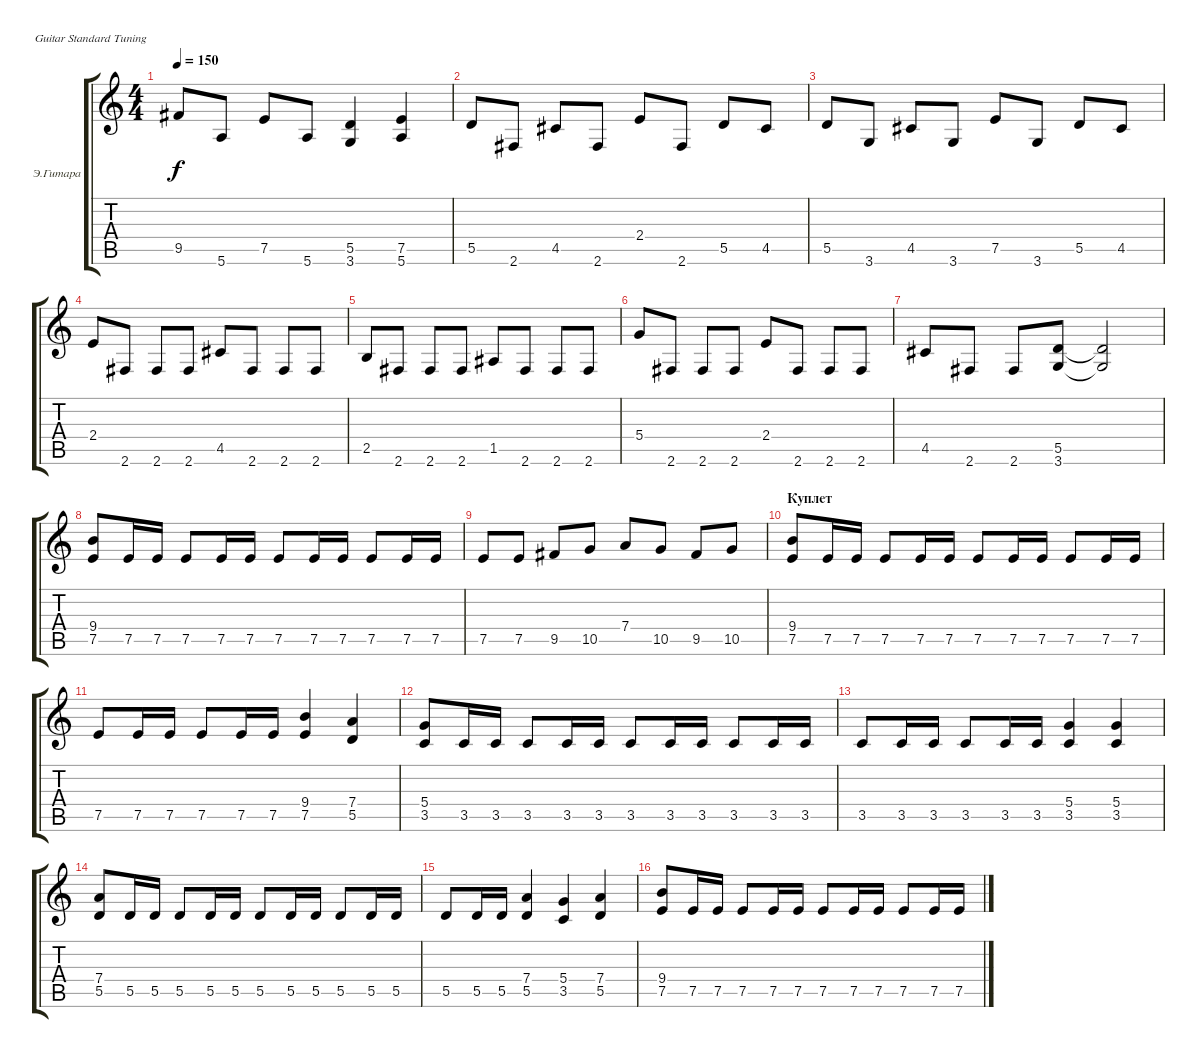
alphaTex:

\bracketExtendMode groupsimilarinstruments
\firstSystemTrackNameOrientation horizontal
\otherSystemsTrackNameOrientation horizontal
\track ("Владимир Холстинин" "Э.Гитара") {instrument distortionguitar}
\staff {score tabs}
\tuning (E4 B3 G3 D3 A2 E2)
\ts (4 4)
\tempo 150
\clef g2
\ks c
9.5.8{dy f} 5.6.8 7.5.8 5.6.8 (5.5 3.6).4 (7.5 5.6).4 |
5.5.8 2.6.8 4.5.8 2.6.8 2.4.8 2.6.8 5.5.8 4.5.8 |
5.5.8 3.6.8 4.5.8 3.6.8 7.5.8 3.6.8 5.5.8 4.5.8 |
2.4.8 2.6.8 2.6.8 2.6.8 4.5.8 2.6.8 2.6.8 2.6.8 |
2.5.8 2.6.8 2.6.8 2.6.8 1.5.8 2.6.8 2.6.8 2.6.8 |
5.4.8 2.6.8 2.6.8 2.6.8 2.4.8 2.6.8 2.6.8 2.6.8 |
4.5.8 2.6.8 2.6.8 (5.5 3.6).8 (5.5{t} 3.6{t}).2 |
\section ("" "")
(9.4 7.5).8 7.5.16 7.5.16 7.5.8 7.5.16 7.5.16 7.5.8 7.5.16 7.5.16 7.5.8 7.5.16 7.5.16 |
7.5.8 7.5.8 9.5.8 10.5.8 7.4.8 10.5.8 9.5.8 10.5.8 |
\section ("" "Куплет")
(9.4 7.5).8 7.5.16 7.5.16 7.5.8 7.5.16 7.5.16 7.5.8 7.5.16 7.5.16 7.5.8 7.5.16 7.5.16 |
7.5.8 7.5.16 7.5.16 7.5.8 7.5.16 7.5.16 (9.4 7.5).4 (7.4 5.5).4 |
(5.4 3.5).8 3.5.16 3.5.16 3.5.8 3.5.16 3.5.16 3.5.8 3.5.16 3.5.16 3.5.8 3.5.16 3.5.16 |
3.5.8 3.5.16 3.5.16 3.5.8 3.5.16 3.5.16 (5.4 3.5).4 (5.4 3.5).4 |
(7.4 5.5).8 5.5.16 5.5.16 5.5.8 5.5.16 5.5.16 5.5.8 5.5.16 5.5.16 5.5.8 5.5.16 5.5.16 |
5.5.8 5.5.16 5.5.16 (7.4 5.5).4 (5.4 3.5).4 (7.4 5.5).4 |
(9.4 7.5).8 7.5.16 7.5.16 7.5.8 7.5.16 7.5.16 7.5.8 7.5.16 7.5.16 7.5.8 7.5.16 7.5.16
